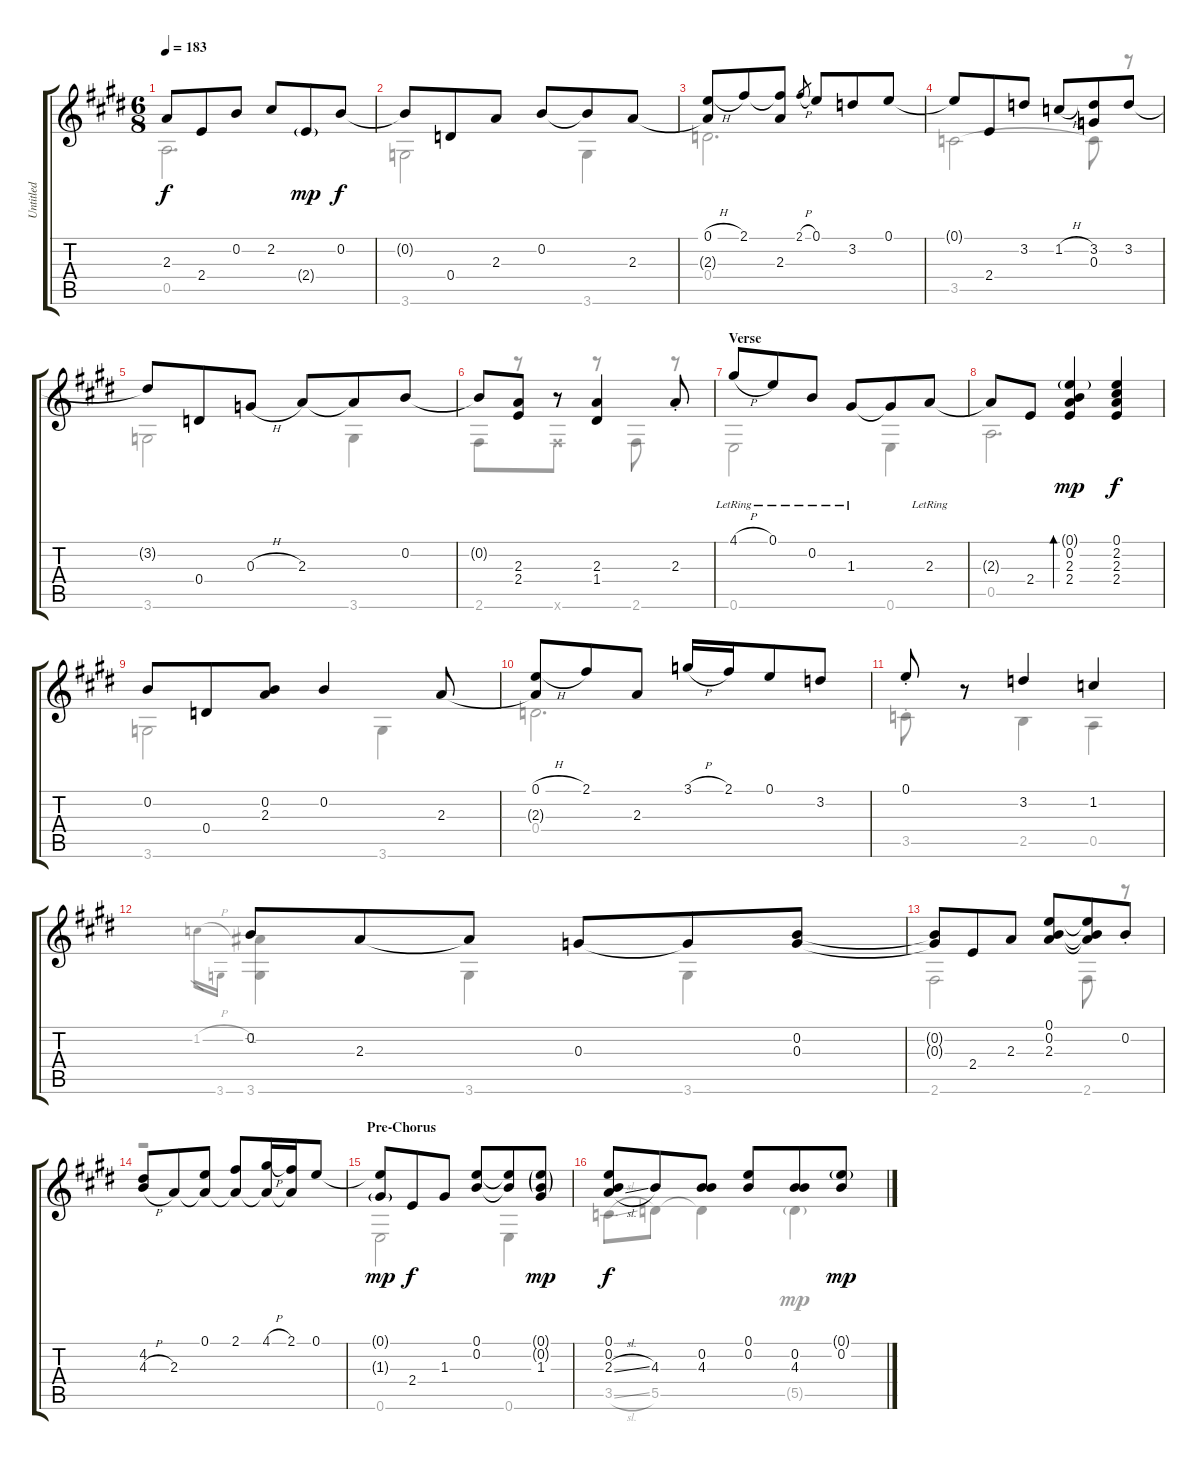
\track ("Untitled" "Untitled") {instrument acousticguitarsteel}
\staff {score tabs}
\tuning (E4 B3 G3 D3 A2 E2) {hide}
\voice
\ts (6 8)
\tempo 183
\clef g2
\ks e
2.3{t}.8{dy f} 2.4.8 0.2.8 2.2.8 2.4{g}.8{dy mp} 0.2.8{dy f} |
\ks c#minor
0.2{t}.8 0.4.8 2.3.8 0.2.8 0.2{t}.8 2.3.8 |
(0.1{h} 2.3{t}).8 2.1.8 (2.1{t} 2.3).8 2.1{h}.8{gr} 0.1.8 3.2.8 0.1.8 |
0.1{t}.8 2.4.8 3.2.8 1.2{h}.8 (3.2 0.3).8 3.2.8 |
\ks e
3.2{t}.8 0.4.8 0.3{h}.8 2.3.8 2.3{t}.8 0.2.8 |
\ks c#minor
0.2{t}.8 (2.3 2.4).8 r.8 (2.3 1.4).4 2.3{st}.8 |
\section ("" "Verse")
4.1{h lr}.8 0.1{lr}.8 0.2{lr}.8 1.3{lr}.8 1.3{t}.8 2.3{lr}.8 |
2.3{t}.8 2.4.8 (0.1{g} 0.2 2.3 2.4).4{bd 30 dy mp} (0.1 2.2 2.3 2.4).4{dy f} |
\ks e
0.2.8 0.4.8 (0.2 2.3).8 0.2.4 2.3.8 |
\ks c#minor
(0.1{h} 2.3{t}).8 2.1.8 2.3.8 3.1{h}.16 2.1.16 0.1.8 3.2.8 |
0.1{st}.8 r.8 3.2.4 1.2.4 |
0.2.8 2.3.8 2.3{t}.8 0.3.8 0.3{t}.8 (0.2 0.3).8 |
\ks e
(0.2{t} 0.3{t}).8 2.4.8 2.3.8 (0.1 0.2 2.3).8 (0.1{t} 0.2{t} 2.3{t}).8 0.2{st}.8 |
\ks c#minor
(4.2 4.3{h}).8 2.3.8 (0.1 2.3{t}).8 (2.1 2.3{t}).8 (4.1{h} 2.3{t}).16 (2.1 2.3{t}).16 0.1.8 |
\section ("" "Pre-Chorus")
(0.1{t} 1.3{g}).8{dy mp} 2.4.8{dy f} 1.3.8 (0.1 0.2).8 (0.1{t} 0.2{t}).8 (0.1{g} 0.2{g} 1.3).8{dy mp} |
(0.1 0.2 2.3{sl}).8{dy f} 4.3.8 (0.2 4.3).8 (0.1 0.2).8 (0.2 4.3).8 (0.1{g} 0.2).8{dy mp}
\voice
\clef g2
\ottava regular
\simile none
\ks e
0.5.2{d dy f} |
\ks c#minor
3.6.2 3.6.4 |
0.4.2{d} |
3.5.2 3.5{t}.8 r.8 |
\ks e
3.6.2 3.6.4 |
\ks c#minor
2.6.8 r.8 2.6{x}.8 r.8 2.6.8 r.8 |
0.6.2 0.6.4 |
0.5.2{d} |
\ks e
3.6.2 3.6.4 |
\ks c#minor
0.4.2{d} |
3.5{st}.8 r.8 2.5.4 0.5.4 |
1.2{h}.16{gr} 3.6.16{gr} (-1.2 3.6).4 3.6.4 3.6.4 |
\ks e
2.6.2 2.6.8 r.8 |
\ks c#minor
r.1 |
0.6.2 0.6.4 |
3.5{sl}.8 5.5.8 5.5{t}.4 5.5{g}.4{dy mp}
